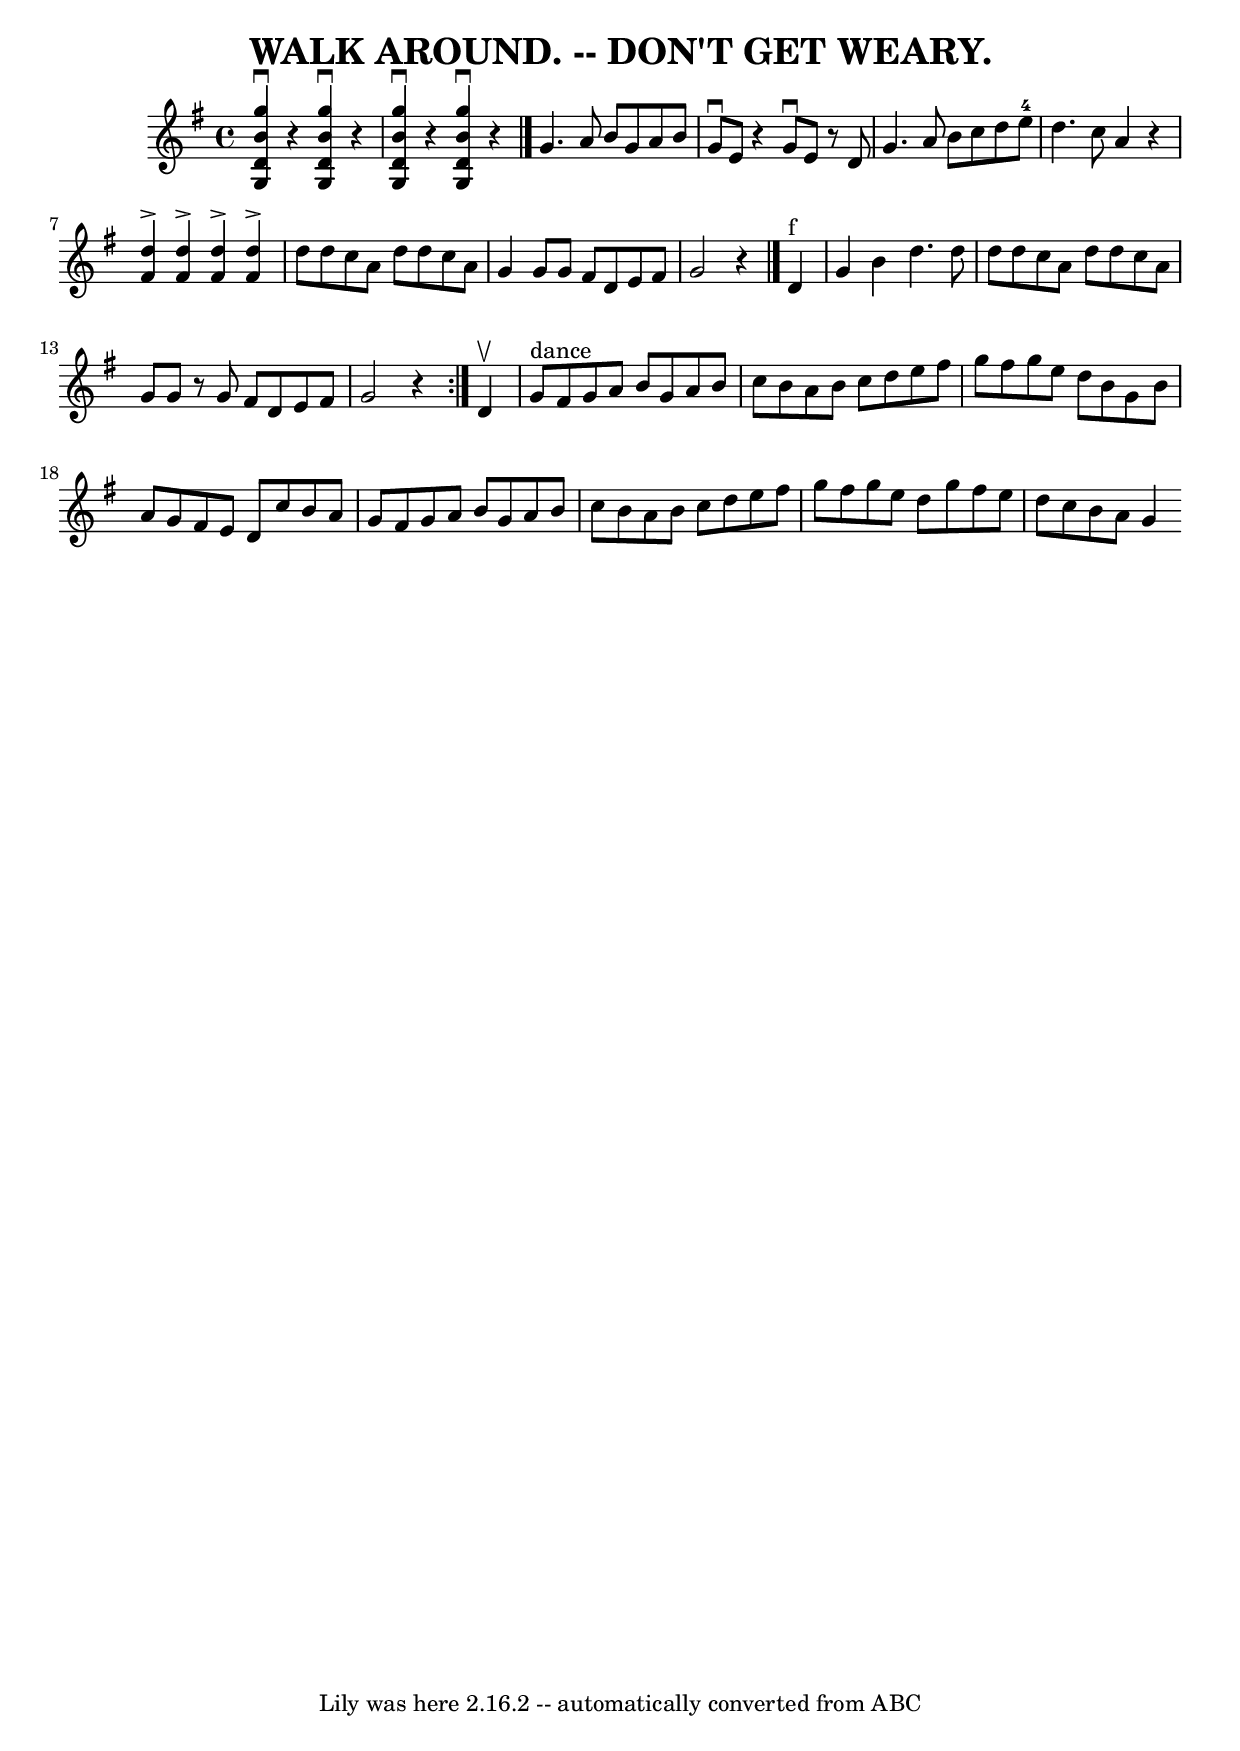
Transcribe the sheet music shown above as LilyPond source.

\version "2.7.40"
\include "Mammoth.ily"
\header {
	%% book = "Ryan's Mammoth Collection of Fiddle Tunes"
	crossRefNumber = "1"
	footnotes = ""
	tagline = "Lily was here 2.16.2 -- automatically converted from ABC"
	title = "WALK AROUND. -- DON'T GET WEARY."
}
voicedefault =  {


 \override Staff.TimeSignature #'style = #'C
 \time 4/4 
\key g \major   << g''4^\downbow b'4 d'4 g4   >> r4   <<  
 g''4^\downbow b'4 d'4 g4   >> r4   |
   << g''4^\downbow   
b'4 d'4 g4   >> r4   << g''4^\downbow b'4 d'4 g4   >> r4       
  \bar "|." g'4. a'8 b'8 g'8 a'8 b'8    |
 g'8 
^\downbow e'8    r4 g'8^\downbow e'8    r8 d'8    |
 g'4. a'8 
 b'8 c''8 d''8 e''8-4   |
 d''4. c''8 a'4    r4   
|
     << d''4^\accent fis'4   >> << d''4^\accent fis'4   >>   
<< d''4^\accent fis'4   >> << d''4^\accent fis'4   >>   |
   
d''8 d''8 c''8 a'8 d''8 d''8 c''8 a'8    |
 g'4    
g'8 g'8 fis'8 d'8 e'8 fis'8    |
 g'2    r4   \bar "|."  
   \repeat volta 2 { d'4^"f"   |
 g'4 b'4 d''4. d''8    
|
 d''8 d''8 c''8 a'8 d''8 d''8 c''8 a'8    
|
 g'8 g'8    r8 g'8 fis'8 d'8 e'8 fis'8    |
   
g'2    r4   } d'4^\upbow   |
 g'8^"dance" fis'8 g'8 a'8 
 b'8 g'8 a'8 b'8    |
 c''8 b'8 a'8 b'8 c''8    
d''8 e''8 fis''8    |
 g''8 fis''8 g''8 e''8 d''8    
b'8 g'8 b'8    |
 a'8 g'8 fis'8 e'8 d'8 c''8    
b'8 a'8    |
 g'8 fis'8 g'8 a'8 b'8 g'8 a'8    
b'8    |
 c''8 b'8 a'8 b'8 c''8 d''8 e''8 fis''8   
 |
 g''8 fis''8 g''8 e''8 d''8 g''8 fis''8 e''8    
|
 d''8 c''8 b'8 a'8 g'4        
}

\score{
    <<

	\context Staff="default"
	{
	    \voicedefault 
	}

    >>
	\layout {
	}
	\midi {}
}
